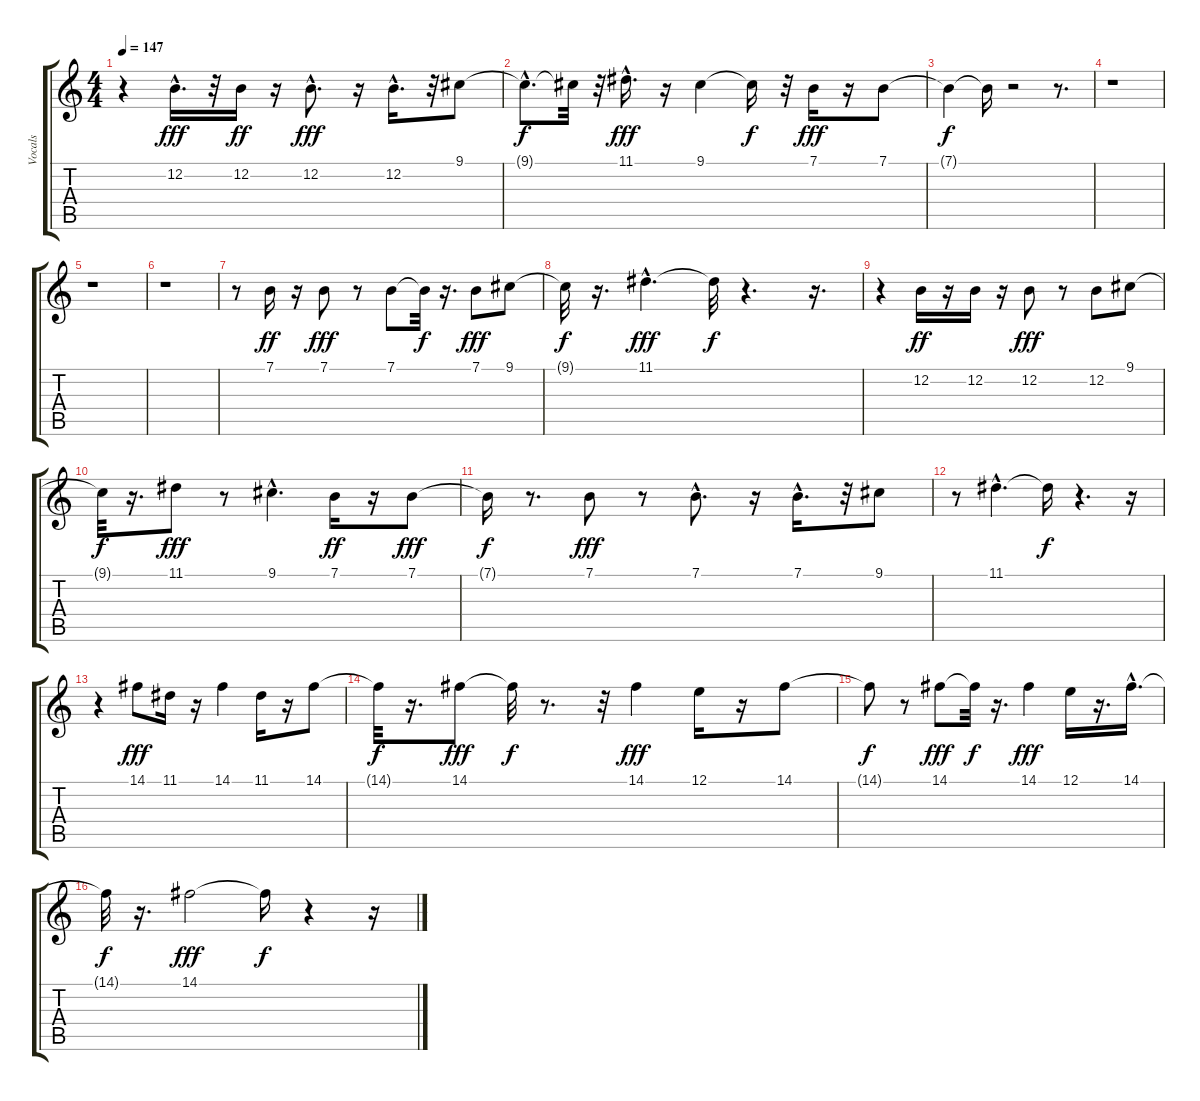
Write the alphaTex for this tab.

\track ("Vocals" "Vocals") {instrument tangoaccordion}
\staff {score tabs}
\tuning (E4 B3 G3 D3 A2 E2) {hide}
\ts (4 4)
\tempo 147
\clef g2
\ks c
r.4{dy f} 12.2{hac}.16{d dy fff} r.32 12.2.16{dy ff} r.16 12.2{hac}.8{d dy fff} r.16 12.2{hac}.16{d} r.32 9.1.8 |
9.1{hac t}.8{d dy f} 9.1{t}.32 r.32 11.1{hac}.16{d dy fff} r.16 9.1.4 9.1{t}.16{dy f} r.32 7.1.16{dy fff} r.16 7.1.8 |
7.1{t}.4{dy f} 7.1{t}.16 r.2 r.8{d} |
r.1 |
r.1 |
r.1 |
r.8 7.1.16{dy ff} r.16 7.1.8{dy fff} r.8 7.1.8 7.1{t}.32{dy f} r.16{d} 7.1.8{dy fff} 9.1.8 |
9.1{t}.32{dy f} r.16{d} 11.1{hac}.4{d dy fff} 11.1{t}.32{dy f} r.4{d} r.16{d} |
r.4 12.2.16{dy ff} r.16 12.2.16 r.16 12.2.8{dy fff} r.8 12.2.8 9.1.8 |
9.1{t}.32{dy f} r.16{d} 11.1.8{dy fff} r.8 9.1{hac}.4{d} 7.1.16{dy ff} r.16 7.1.8{dy fff} |
7.1{t}.16{dy f} r.8{d} 7.1.8{dy fff} r.8 7.1{hac}.8{d} r.16 7.1{hac}.16{d} r.32 9.1.8 |
r.8 11.1{hac}.4{d} 11.1{t}.16{dy f} r.4{d} r.16 |
r.4 14.1.8{dy fff} 11.1.16 r.16 14.1.4 11.1.16 r.16 14.1.8 |
14.1{t}.32{dy f} r.16{d} 14.1.8{dy fff} 14.1{t}.32{dy f} r.8{d} r.32 14.1.4{dy fff} 12.1.16 r.16 14.1.8 |
14.1{t}.8{dy f} r.8 14.1.8{dy fff} 14.1{t}.32{dy f} r.16{d} 14.1.4{dy fff} 12.1.16 r.16{d} 14.1{hac}.16{d} |
14.1{t}.32{dy f} r.16{d} 14.1.2{dy fff} 14.1{t}.16{dy f} r.4 r.16
